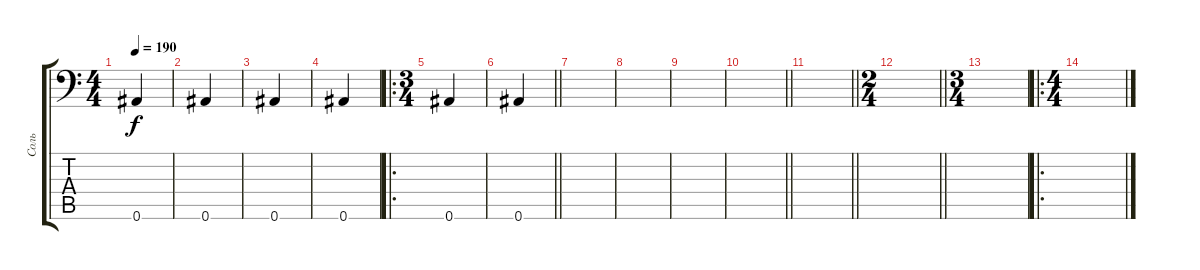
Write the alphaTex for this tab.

\track ("Соль" "Соль") {instrument distortionguitar}
\staff {score tabs}
\tuning (Bb3 F3 Db3 Ab2 Eb2 Bb1) {hide}
\ts (4 4)
\tempo 190
\clef f4
\ks c
0.6.4{dy f} |
0.6.4 |
0.6.4 |
0.6.4 |
\ro
\ts (3 4)
0.6.4 |
\barLineRight lightlight
0.6.4 |
|
|
|
\barLineRight lightlight
|
\barLineRight lightlight
|
\ts (2 4)
\barLineRight lightlight
|
\ts (3 4)
|
\ro
\ts (4 4)
